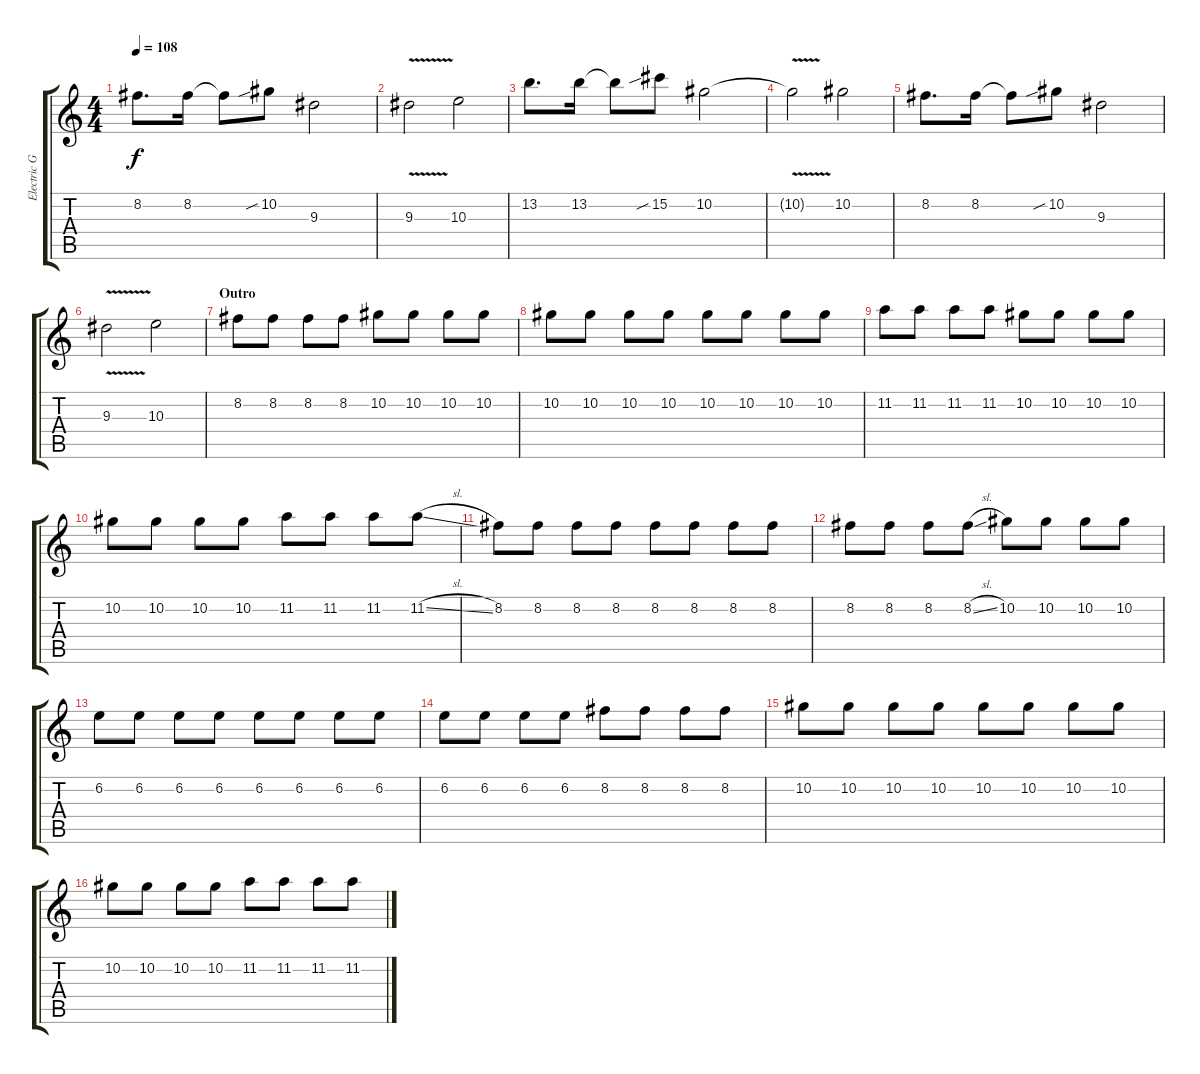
\track ("Electric Guitar" "Electric G") {instrument overdrivenguitar}
\staff {score tabs}
\tuning (Eb4 Bb3 Gb3 Db3 Ab2 Eb2) {hide}
\ts (4 4)
\tempo 108
\clef g2
\ks c
8.2.8{d dy f} 8.2.16 8.2{t}.8 10.2{sib}.8 9.3.2 |
9.3{v}.2 10.3.2 |
13.2.8{d} 13.2.16 13.2{t}.8 15.2{sib}.8 10.2.2 |
10.2{v t}.2 10.2.2 |
8.2.8{d} 8.2.16 8.2{t}.8 10.2{sib}.8 9.3.2 |
9.3{v}.2 10.3.2 |
\section ("" "Outro")
8.2.8 8.2.8 8.2.8 8.2.8 10.2.8 10.2.8 10.2.8 10.2.8 |
10.2.8 10.2.8 10.2.8 10.2.8 10.2.8 10.2.8 10.2.8 10.2.8 |
11.2.8 11.2.8 11.2.8 11.2.8 10.2.8 10.2.8 10.2.8 10.2.8 |
10.2.8 10.2.8 10.2.8 10.2.8 11.2.8 11.2.8 11.2.8 11.2{sl}.8 |
8.2.8 8.2.8 8.2.8 8.2.8 8.2.8 8.2.8 8.2.8 8.2.8 |
8.2.8 8.2.8 8.2.8 8.2{sl}.8 10.2.8 10.2.8 10.2.8 10.2.8 |
6.2.8 6.2.8 6.2.8 6.2.8 6.2.8 6.2.8 6.2.8 6.2.8 |
6.2.8 6.2.8 6.2.8 6.2.8 8.2.8 8.2.8 8.2.8 8.2.8 |
10.2.8 10.2.8 10.2.8 10.2.8 10.2.8 10.2.8 10.2.8 10.2.8 |
10.2.8 10.2.8 10.2.8 10.2.8 11.2.8 11.2.8 11.2.8 11.2{sl}.8
